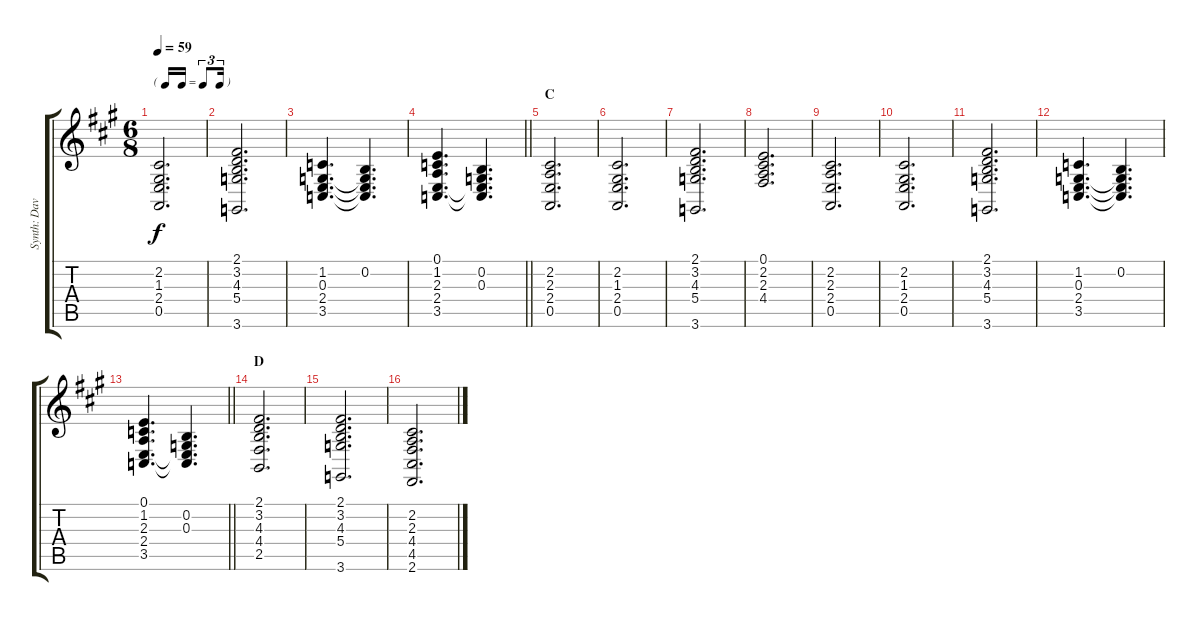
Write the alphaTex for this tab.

\track ("Synth: David Gilmour" "Synth: Dav") {instrument synthstrings1}
\staff {score tabs}
\tuning (E4 B3 G3 D3 A2 E2) {hide}
\ts (6 8)
\tf triplet16th
\tempo 59
\clef g2
\ks a
(2.2 1.3 2.4 0.5).2{d dy f} |
(2.1 3.2 4.3 5.4 3.6).2{d} |
(1.2 0.3 2.4 3.5).4{d} (0.2 0.3{t} 2.4{t} 3.5{t}).4{d} |
\barLineRight lightlight
(0.1 1.2 2.3 2.4 3.5).4{d} (0.2 0.3 2.4{t} 3.5{t}).4{d} |
\section ("" "C")
(2.2 2.3 2.4 0.5).2{d} |
(2.2 1.3 2.4 0.5).2{d} |
(2.1 3.2 4.3 5.4 3.6).2{d} |
(0.1 2.2 2.3 4.4).2{d} |
(2.2 2.3 2.4 0.5).2{d} |
(2.2 1.3 2.4 0.5).2{d} |
(2.1 3.2 4.3 5.4 3.6).2{d} |
(1.2 0.3 2.4 3.5).4{d} (0.2 0.3{t} 2.4{t} 3.5{t}).4{d} |
\barLineRight lightlight
(0.1 1.2 2.3 2.4 3.5).4{d} (0.2 0.3 2.4{t} 3.5{t}).4{d} |
\section ("" "D")
(2.1 3.2 4.3 4.4 2.5).2{d} |
(2.1 3.2 4.3 5.4 3.6).2{d} |
(2.2 2.3 4.4 4.5 2.6).2{d}
